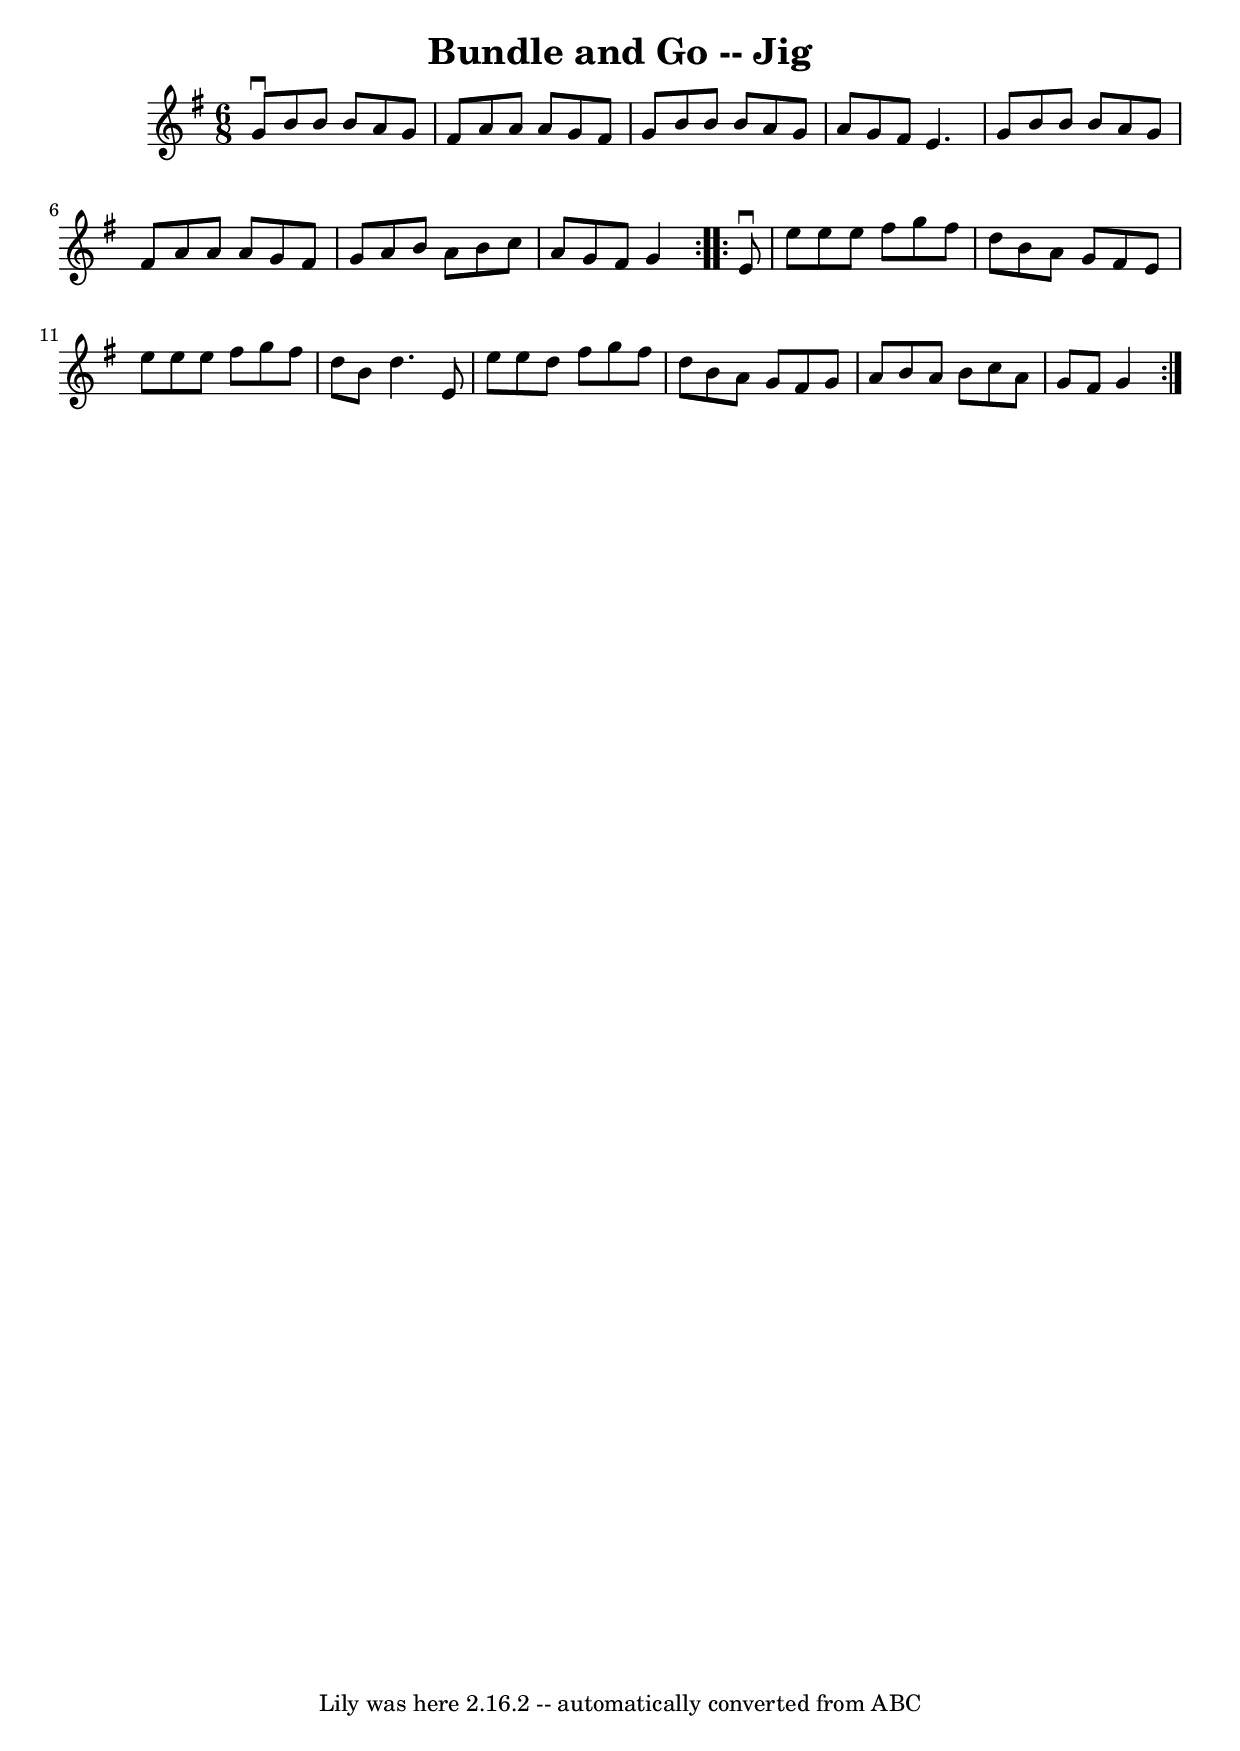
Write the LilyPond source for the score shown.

\version "2.16.2"
\include "Mammoth.ily"
\header {
  %% book = "Ryan's Mammoth Collection"
  crossRefNumber = "1"
  footnotes = "\\\\83 423"
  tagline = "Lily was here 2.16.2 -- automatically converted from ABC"
  title = "Bundle and Go -- Jig"

}
voicedefault =  {



  \repeat volta 2 {

    \time 6/8 
    \key g \major
    g'8^\downbow b'8 b'8 b'8 a'8 g'8    
    |
    fis'8 a'8 a'8 a'8 g'8 fis'8    |
    g'8 b'8  
    b'8 b'8 a'8 g'8    |
    a'8 g'8 fis'8 e'4.    
    |
    g'8 b'8 b'8 b'8 a'8 g'8    |
    fis'8 a'8  
    a'8 a'8 g'8 fis'8    |
    g'8 a'8 b'8 a'8 b'8    
    c''8    |
    a'8 g'8 fis'8 g'4  
  }     
  \repeat volta 2 {
    e'8^\downbow e''8 e''8 e''8 fis''8 g''8    |
    fis''8 d''8 
    b'8 a'8 g'8 fis'8    |
    e'8 e''8 e''8 e''8    
    fis''8 g''8    |
    fis''8 d''8 b'8 d''4.    |
    e'8 
    e''8 e''8 d''8 fis''8 g''8    |
    fis''8 d''8 b'8   
    a'8 g'8 fis'8    |
    g'8 a'8 b'8 a'8 b'8 c''8    
    |
    a'8 g'8 fis'8 g'4  
  }   

}

\score{
  <<

    \context Staff="default"
    {
      \voicedefault 
      
    }

  >>
  \layout {
    
  }
  \midi {
  }

}
